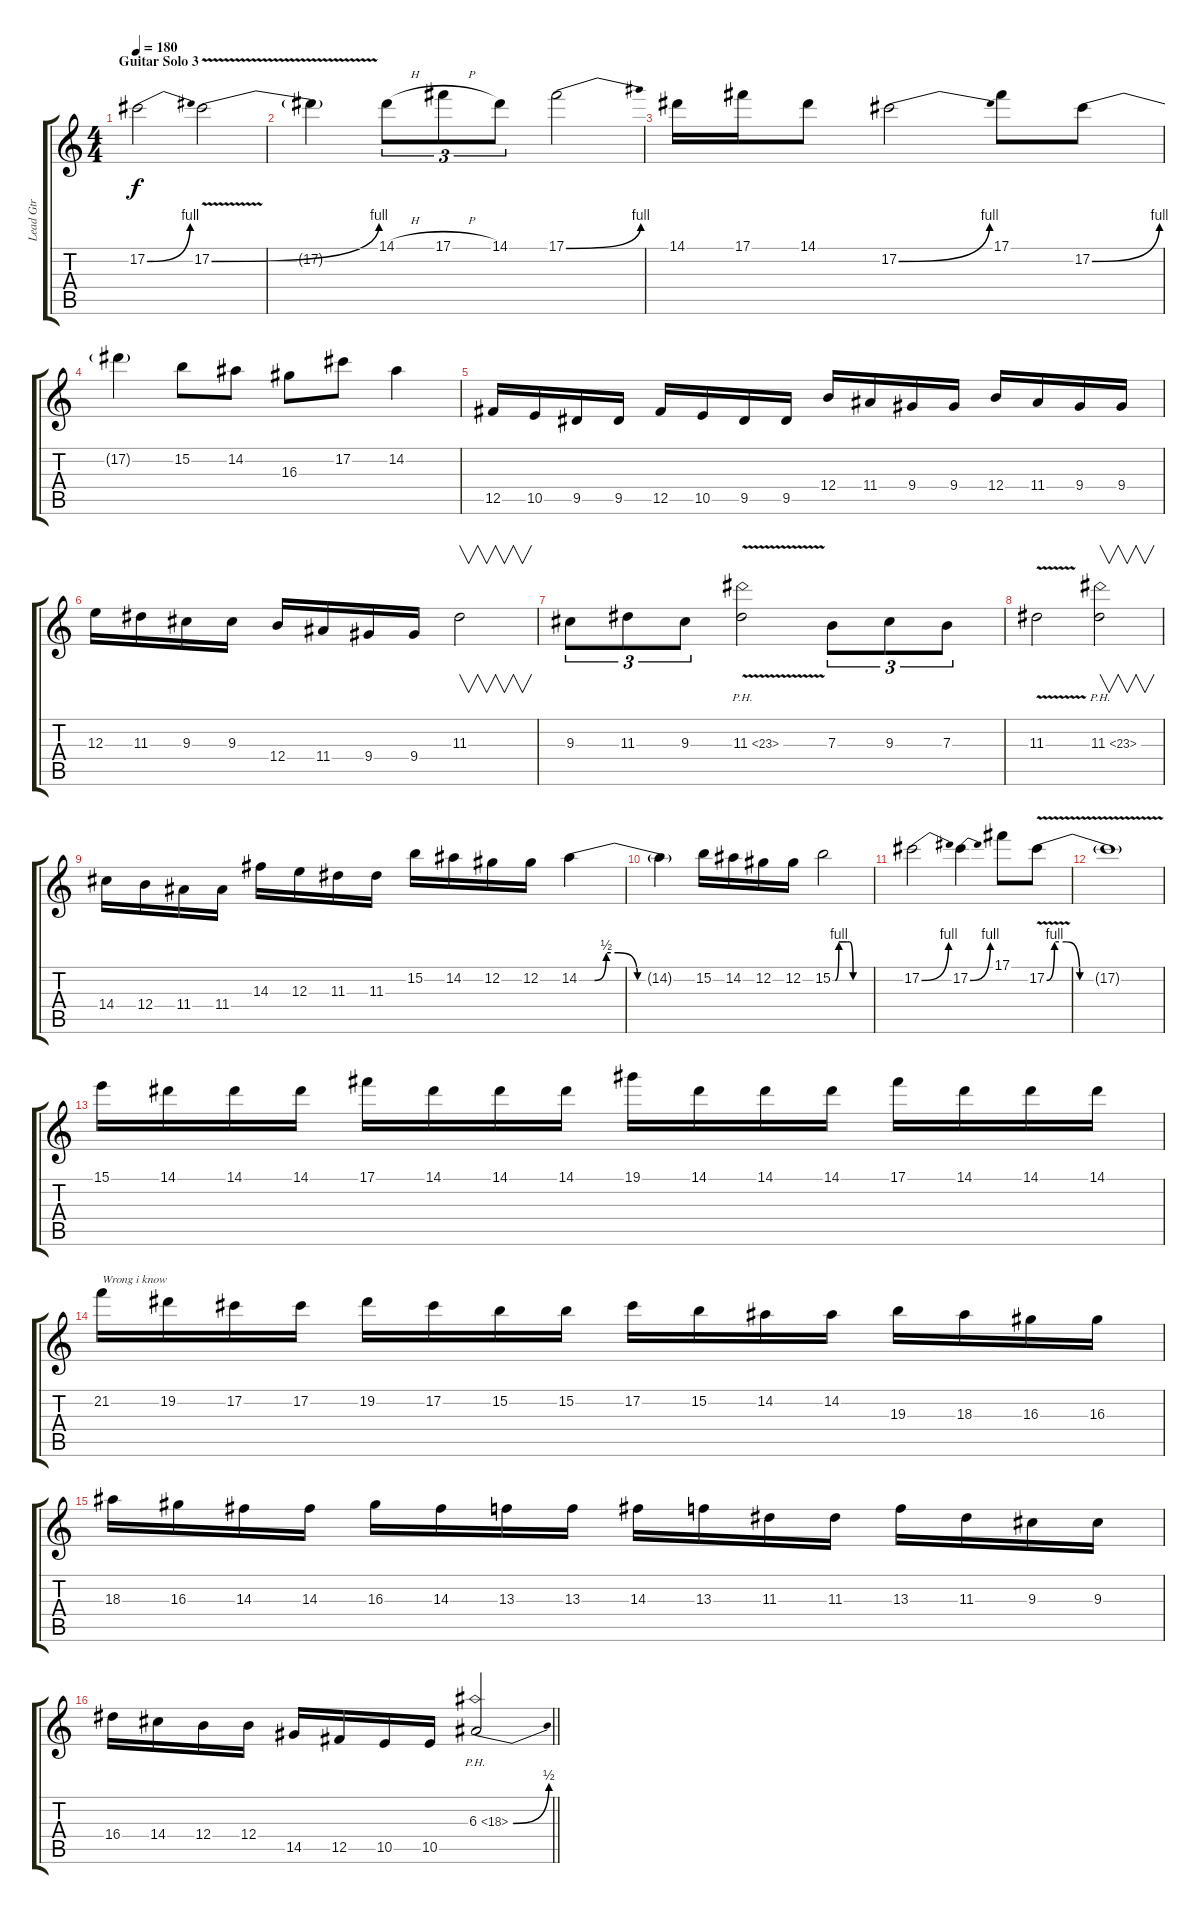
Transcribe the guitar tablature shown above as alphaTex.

\track ("Lead Gtr" "Lead Gtr") {instrument distortionguitar}
\staff {score tabs}
\tuning (Db4 Ab3 E3 B2 Gb2 Db2) {hide}
\ts (4 4)
\section ("" "Guitar Solo 3")
\tempo 180
\clef g2
\ks c
17.2{be (bend 0 0 60 4)}.2{dy f volume 16 instrument distortionguitar} 17.2{be (bend 0 0 60 4) v}.2 |
17.2{t}.4 14.1{h}.8{tu (3 2)} 17.1{h}.8{tu (3 2)} 14.1.8{tu (3 2)} 17.1{be (bend 0 0 60 4)}.2 |
14.1.16 17.1.16 14.1.8 17.2{be (bend 0 0 60 4)}.2 17.1.8 17.2{be (bend 0 0 60 4)}.8 |
17.2{t}.4 15.2.8 14.2.8 16.3.8 17.2.8 14.2.4 |
12.5.16 10.5.16 9.5.16 9.5.16 12.5.16 10.5.16 9.5.16 9.5.16 12.4.16 11.4.16 9.4.16 9.4.16 12.4.16 11.4.16 9.4.16 9.4.16 |
12.3.16 11.3.16 9.3.16 9.3.16 12.4.16 11.4.16 9.4.16 9.4.16 11.3.2{v} |
9.3.8{tu (3 2)} 11.3.8{tu (3 2)} 9.3.8{tu (3 2)} 11.3{ph 12 v}.2 7.3.8{tu (3 2)} 9.3.8{tu (3 2)} 7.3.8{tu (3 2)} |
11.3{v}.2 11.3{ph 12}.2{v} |
14.4.16 12.4.16 11.4.16 11.4.16 14.3.16 12.3.16 11.3.16 11.3.16 15.2.16 14.2.16 12.2.16 12.2.16 14.2{be (custom 0 0 8 0 14 2 20 2 30 0 60 0)}.4 |
14.2{t}.4 15.2.16 14.2.16 12.2.16 12.2.16 15.2{be (custom 0 0 4 0 10 4 20 4 24 4 27 4 33 0 60 0)}.2 |
17.2{be (bend 0 0 60 4)}.2 17.2{be (bend 0 0 60 4)}.4 17.1.8 17.2{be (custom 0 0 4 4 10 4 17 0 30 0 60 0) v}.8 |
17.2{t}.1 |
15.1.16 14.1.16 14.1.16 14.1.16 17.1.16 14.1.16 14.1.16 14.1.16 19.1.16 14.1.16 14.1.16 14.1.16 17.1.16 14.1.16 14.1.16 14.1.16 |
21.2.16{txt "Wrong i know"} 19.2.16 17.2.16 17.2.16 19.2.16 17.2.16 15.2.16 15.2.16 17.2.16 15.2.16 14.2.16 14.2.16 19.3.16 18.3.16 16.3.16 16.3.16 |
18.3.16 16.3.16 14.3.16 14.3.16 16.3.16 14.3.16 13.3.16 13.3.16 14.3.16 13.3.16 11.3.16 11.3.16 13.3.16 11.3.16 9.3.16 9.3.16 |
\barLineRight lightlight
16.4.16 14.4.16 12.4.16 12.4.16 14.5.16 12.5.16 10.5.16 10.5.16 6.3{be (bend 0 0 60 2) ph 12}.2
